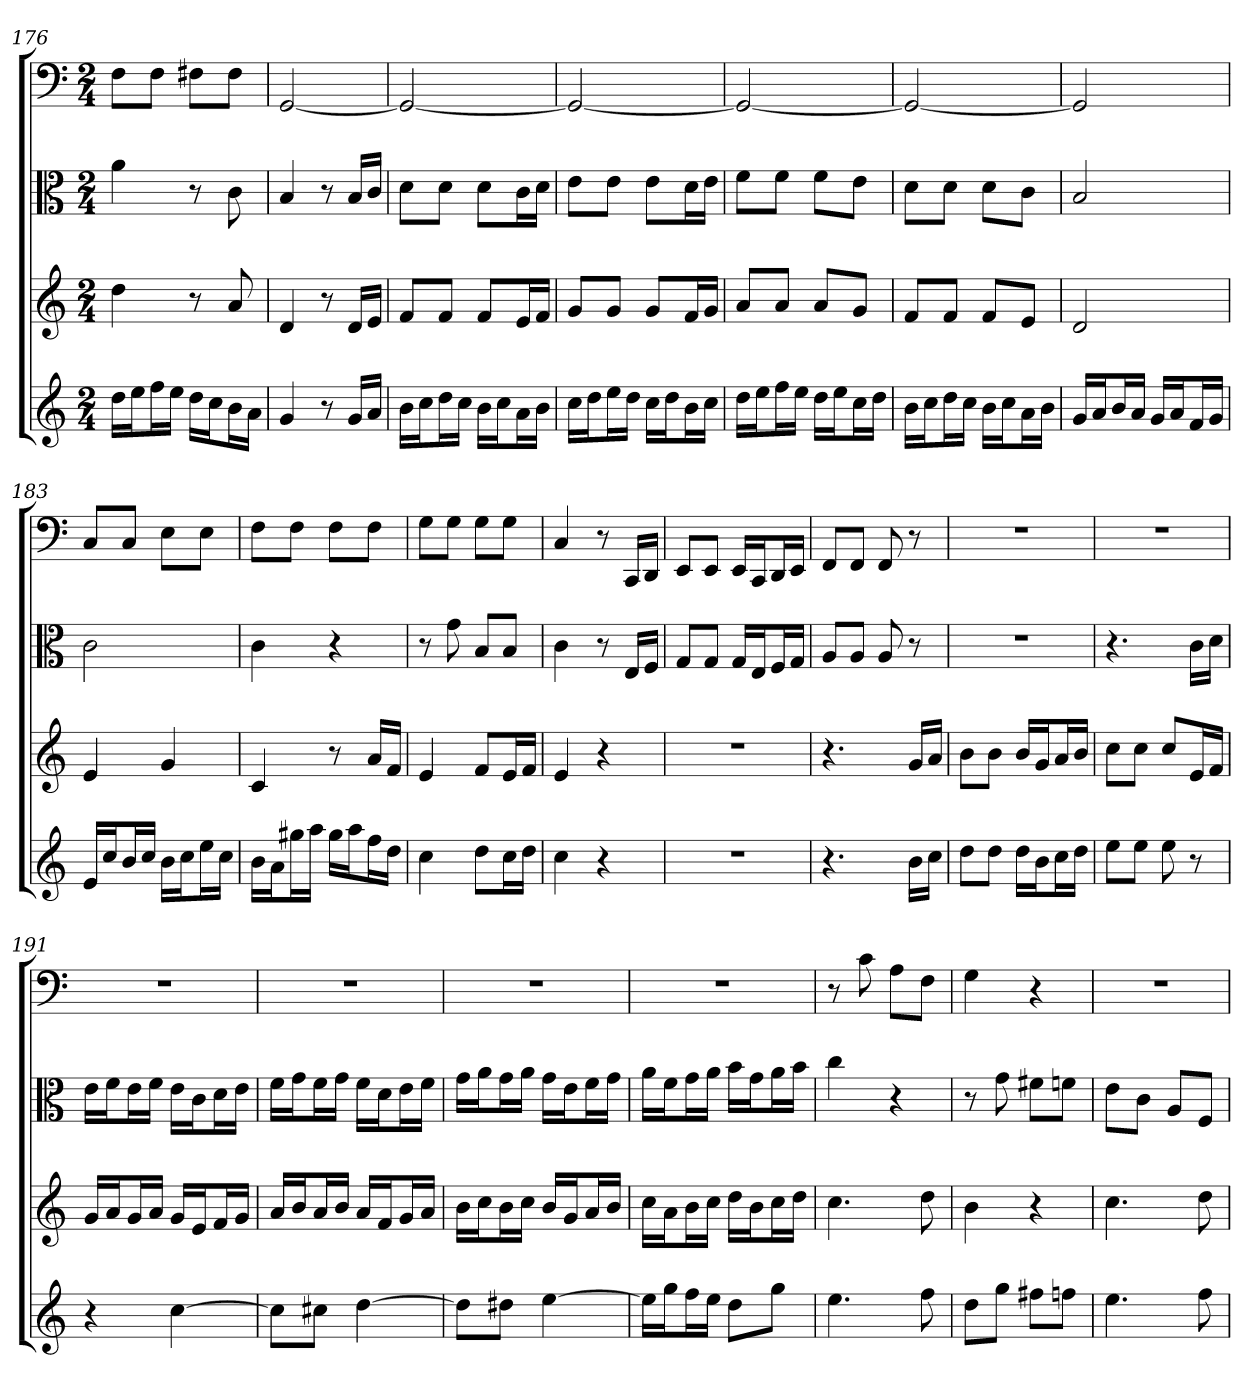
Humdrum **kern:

**kern	**kern	**kern	**kern
*part4	*part3	*part2	*part1
*staff4	*staff3	*staff2	*staff1
*	*	*clefC3	*clefF4
*k[]	*k[]	*k[]	*k[]
*C:	*C:	*C:	*C:
*M2/4	*M2/4	*M2/4	*M2/4
=176	=176	=176	=176
16ddLL	4dd	4a	8F\L
16eeJ	.	.	.
16ffL	.	.	8F\J
16eeJJ	.	.	.
16ddLL	8r	8r	8F#X\L
16ccJ	.	.	.
16bL	8a	8c	8F#\J
16aJJ	.	.	.
=177	=177	=177	=177
4g	4d	4B	[2GG
8r	8r	8r	.
16gLL	16dLL	16B/LL	.
16aJJ	16eJJ	16c/JJ	.
=178	=178	=178	=178
16bLL	8fL	8d\L	2GG_
16ccJ	.	.	.
16ddL	8fJ	8d\J	.
16ccJJ	.	.	.
16bLL	8fL	8d\L	.
16ccJ	.	.	.
16aL	16eL	16c\L	.
16bJJ	16fJJ	16d\JJ	.
=179	=179	=179	=179
16ccLL	8gL	8e\L	2GG_
16ddJ	.	.	.
16eeL	8gJ	8e\J	.
16ddJJ	.	.	.
16ccLL	8gL	8e\L	.
16ddJ	.	.	.
16bL	16fL	16d\L	.
16ccJJ	16gJJ	16e\JJ	.
=180	=180	=180	=180
16ddLL	8aL	8f\L	2GG_
16eeJ	.	.	.
16ffL	8aJ	8f\J	.
16eeJJ	.	.	.
16ddLL	8aL	8f\L	.
16eeJ	.	.	.
16ccL	8gJ	8e\J	.
16ddJJ	.	.	.
=181	=181	=181	=181
16bLL	8fL	8d\L	2GG_
16ccJ	.	.	.
16ddL	8fJ	8d\J	.
16ccJJ	.	.	.
16bLL	8fL	8d\L	.
16ccJ	.	.	.
16aL	8eJ	8c\J	.
16bJJ	.	.	.
=182	=182	=182	=182
16gLL	2d	2B	2GG]
16aJ	.	.	.
16bL	.	.	.
16aJJ	.	.	.
16gLL	.	.	.
16aJ	.	.	.
16fL	.	.	.
16gJJ	.	.	.
=183	=183	=183	=183
16eLL	4e	2c	8C/L
16ccJ	.	.	.
16bL	.	.	8C/J
16ccJJ	.	.	.
16bLL	4g	.	8E\L
16ccJ	.	.	.
16eeL	.	.	8E\J
16ccJJ	.	.	.
=184	=184	=184	=184
16bLL	4c	4c	8F\L
16aJ	.	.	.
16gg#XL	.	.	8F\J
16aaJJ	.	.	.
16gg#LL	8r	4r	8F\L
16aaJ	.	.	.
16ffL	16aLL	.	8F\J
16ddJJ	16fJJ	.	.
=185	=185	=185	=185
4cc	4e	8r	8G\L
.	.	8g	8G\J
8ddL	8fL	8B/L	8G\L
16ccL	16eL	8B/J	8G\J
16ddJJ	16fJJ	.	.
=186	=186	=186	=186
4cc	4e	4c	4C
4r	4r	8r	8r
.	.	16E/LL	16CC/LL
.	.	16F/JJ	16DD/JJ
=187	=187	=187	=187
2r	2r	8G/L	8EE/L
.	.	8G/J	8EE/J
.	.	16G/LL	16EE/LL
.	.	16E/J	16CC/J
.	.	16F/L	16DD/L
.	.	16G/JJ	16EE/JJ
=188	=188	=188	=188
4.r	4.r	8A/L	8FF/L
.	.	8A/J	8FF/J
.	.	8A	8FF
16bLL	16gLL	8r	8r
16ccJJ	16aJJ	.	.
=189	=189	=189	=189
8ddL	8bL	2r	2r
8ddJ	8bJ	.	.
16ddLL	16bLL	.	.
16bJ	16gJ	.	.
16ccL	16aL	.	.
16ddJJ	16bJJ	.	.
=190	=190	=190	=190
8eeL	8ccL	4.r	2r
8eeJ	8ccJ	.	.
8ee	8ccL	.	.
8r	16eL	16c\LL	.
.	16fJJ	16d\JJ	.
=191	=191	=191	=191
4r	16gLL	16e\LL	2r
.	16aJ	16f\J	.
.	16gL	16e\L	.
.	16aJJ	16f\JJ	.
[4cc	16gLL	16e\LL	.
.	16eJ	16c\J	.
.	16fL	16d\L	.
.	16gJJ	16e\JJ	.
=192	=192	=192	=192
8ccL]	16aLL	16f\LL	2r
.	16bJ	16g\J	.
8cc#XJ	16aL	16f\L	.
.	16bJJ	16g\JJ	.
[4dd	16aLL	16f\LL	.
.	16fJ	16d\J	.
.	16gL	16e\L	.
.	16aJJ	16f\JJ	.
=193	=193	=193	=193
8ddL]	16bLL	16g\LL	2r
.	16ccJ	16a\J	.
8dd#XJ	16bL	16g\L	.
.	16ccJJ	16a\JJ	.
[4ee	16bLL	16g\LL	.
.	16gJ	16e\J	.
.	16aL	16f\L	.
.	16bJJ	16g\JJ	.
=194	=194	=194	=194
16eeLL]	16ccLL	16a\LL	2r
16ggJ	16aJ	16f\J	.
16ffL	16bL	16g\L	.
16eeJJ	16ccJJ	16a\JJ	.
8ddL	16ddLL	16b\LL	.
.	16bJ	16g\J	.
8ggJ	16ccL	16a\L	.
.	16ddJJ	16b\JJ	.
=195	=195	=195	=195
4.ee	4.cc	4cc	8r
.	.	.	8c
.	.	4r	8A\L
8ff	8dd	.	8F\J
=196	=196	=196	=196
8ddL	4b	8r	4G
8ggJ	.	8g	.
8ff#XL	4r	8f#X\L	4r
8ffnJ	.	8fn\J	.
=197	=197	=197	=197
4.ee	4.cc	8e\L	2r
.	.	8c\J	.
.	.	8A/L	.
8ff	8dd	8F/J	.
=	=	=	=
*-	*-	*-	*-
